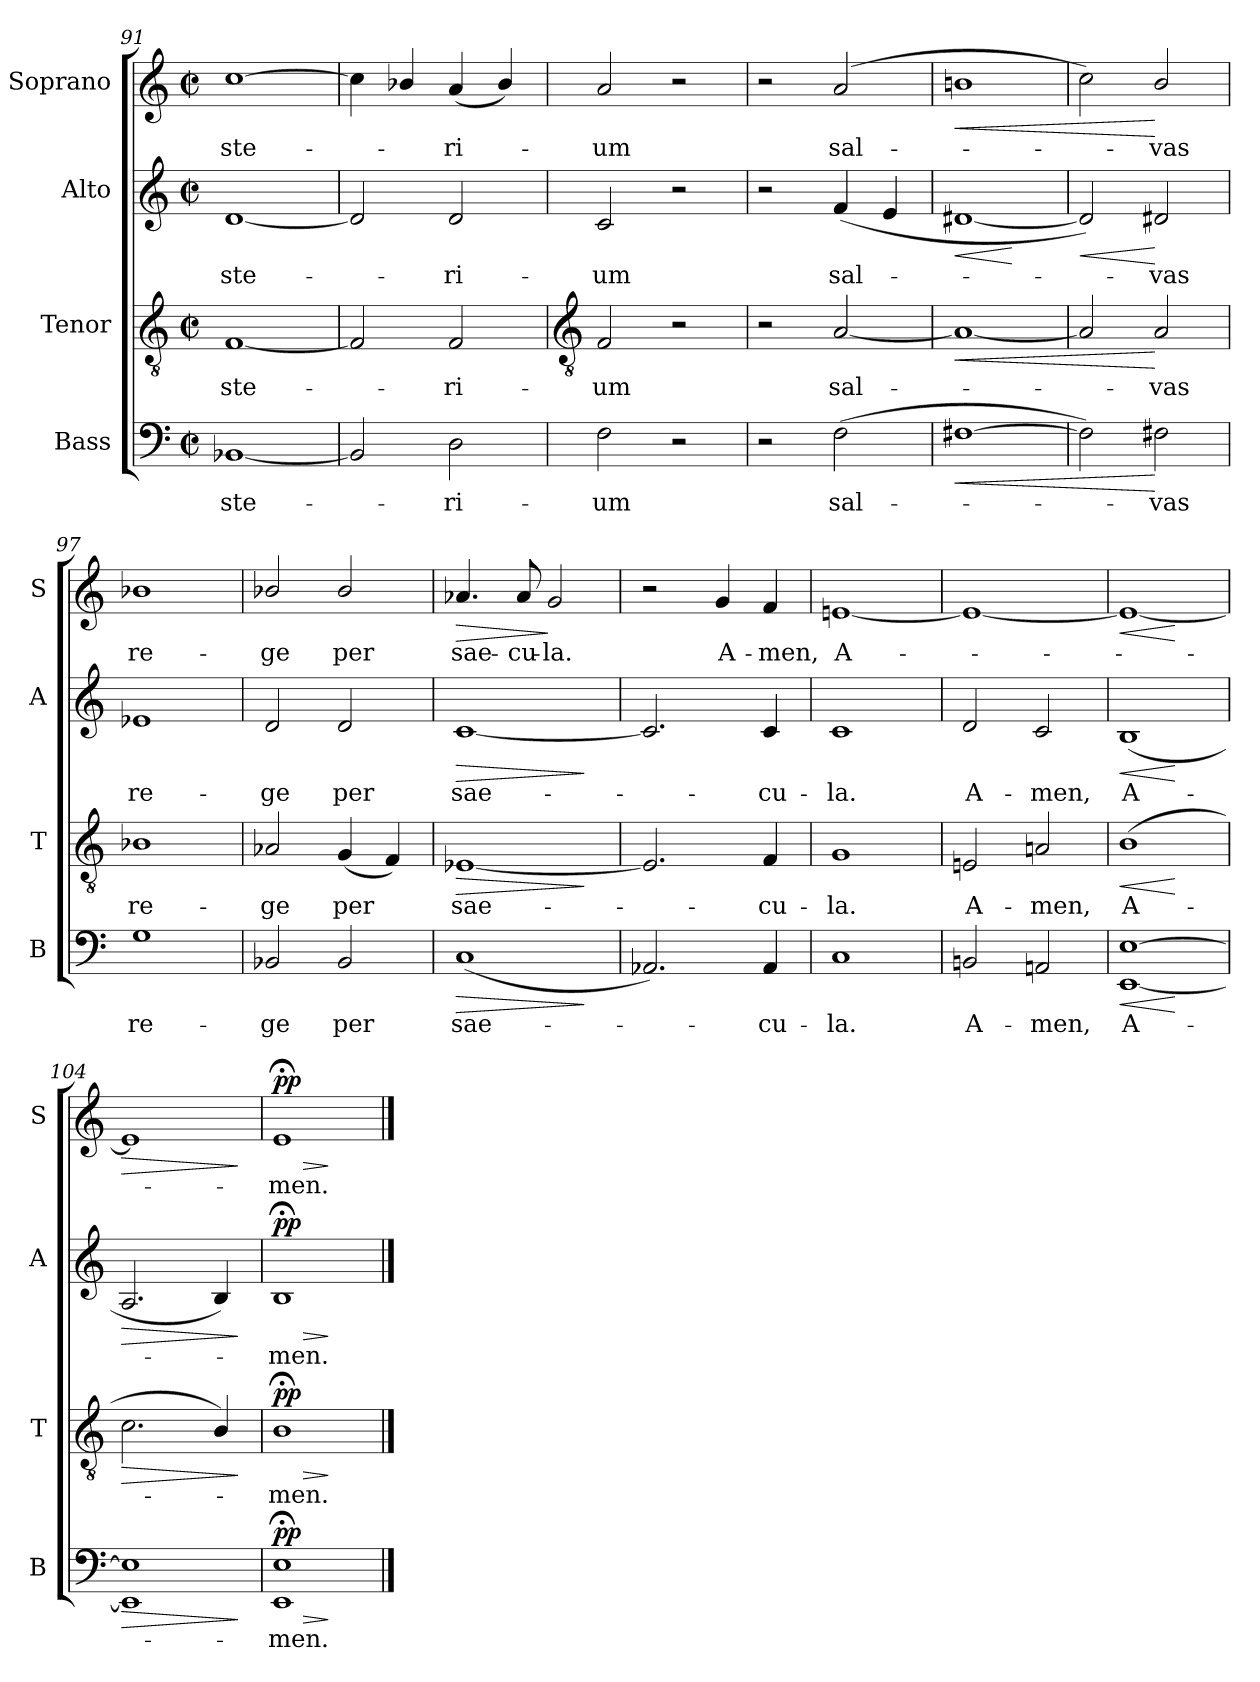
**kern	**text	**dynam	**kern	**text	**dynam	**kern	**text	**dynam	**kern	**text	**dynam
*part4	*part4	*part4	*part3	*part3	*part3	*part2	*part2	*part2	*part1	*part1	*part1
*staff4	*staff4	*staff4	*staff3	*staff3	*staff3	*staff2	*staff2	*staff2	*staff1	*staff1	*staff1
*I"Bass	*	*	*I"Tenor	*	*	*I"Alto	*	*	*I"Soprano	*	*
*I'B	*	*	*I'T	*	*	*I'A	*	*	*I'S	*	*
*clefF4	*	*	*clefGv2	*	*	*clefG2	*	*	*clefG2	*	*
*k[]	*	*	*k[]	*	*	*k[]	*	*	*k[]	*	*
*C:	*	*	*C:	*	*	*C:	*	*	*C:	*	*
*M2/2	*	*	*M2/2	*	*	*M2/2	*	*	*M2/2	*	*
*met(c|)	*	*	*met(c|)	*	*	*met(c|)	*	*	*met(c|)	*	*
=91	=91	=91	=91	=91	=91	=91	=91	=91	=91	=91	=91
!	!LO:LY:b	!	!	!LO:LY:b	!	!	!LO:LY:b	!	!	!LO:LY:b	!
[1BB-X	-ste-	.	[1F	-ste-	.	[1d	-ste-	.	[1cc	-ste-	.
=92	=92	=92	=92	=92	=92	=92	=92	=92	=92	=92	=92
2BB-]	.	.	2F]	.	.	2d]	.	.	4cc]	.	.
.	.	.	.	.	.	.	.	.	4b-X/	.	.
!	!LO:LY:b	!	!	!LO:LY:b	!	!	!LO:LY:b	!	!	!LO:LY:b	!
2D	ri-	.	2F	ri-	.	2d	ri-	.	(<4a	ri-	.
.	.	.	.	.	.	.	.	.	4b-/)	.	.
!!LO:LB:g=z
=93	=93	=93	=93	=93	=93	=93	=93	=93	=93	=93	=93
*	*	*	*clefGv2	*	*	*	*	*	*	*	*
!	!LO:LY:b	!	!	!LO:LY:b	!	!	!LO:LY:b	!	!	!LO:LY:b	!
2F	-um	.	2F	-um	.	2c	-um	.	2a	um	.
2r	.	.	2r	.	.	2r	.	.	2r	.	.
=94	=94	=94	=94	=94	=94	=94	=94	=94	=94	=94	=94
2r	.	.	2r	.	.	2r	.	.	2r	.	.
!	!LO:LY:b	!	!	!LO:LY:b	!	!	!LO:LY:b	!	!	!LO:LY:b	!
(>2F	sal-	.	[2A	sal-	.	(<4f	sal-	.	(>2a	sal-	.
.	.	.	.	.	.	4e	.	.	.	.	.
=95	=95	=95	=95	=95	=95	=95	=95	=95	=95	=95	=95
!	!	!LO:HP:b	!	!	!LO:HP:b	!	!	!LO:HP:b	!	!	!LO:HP:b
[1F#X	.	<	1A_	.	<	[1d#X	.	<	1bn	.	<
.	.	.	.	.	.	.	.	[	.	.	.
=96	=96	=96	=96	=96	=96	=96	=96	=96	=96	=96	=96
!	!	!	!	!	!	!	!	!LO:HP:b	!	!	!
2F#])	.	.	2A]	.	.	2d#])	.	<	2cc)	.	.
!	!LO:LY:b	!	!	!LO:LY:b	!	!	!LO:LY:b	!	!	!LO:LY:b	!
2F#X	vas	[	2A	vas	[	2d#X	vas	[	2b/	vas	[
=97	=97	=97	=97	=97	=97	=97	=97	=97	=97	=97	=97
!	!LO:LY:b	!	!	!LO:LY:b	!	!	!LO:LY:b	!	!	!LO:LY:b	!
1G	re-	.	1B-X	re-	.	1e-X	re-	.	1b-X	re-	.
=98	=98	=98	=98	=98	=98	=98	=98	=98	=98	=98	=98
!	!LO:LY:b	!	!	!LO:LY:b	!	!	!LO:LY:b	!	!	!LO:LY:b	!
2BB-X	-ge	.	2A-X	-ge	.	2d	-ge	.	2b-X/	-ge	.
!	!LO:LY:b	!	!	!LO:LY:b	!	!	!LO:LY:b	!	!	!LO:LY:b	!
2BB-	per	.	(<4G	per	.	2d	per	.	2b-/	per	.
.	.	.	4F)	.	.	.	.	.	.	.	.
=99	=99	=99	=99	=99	=99	=99	=99	=99	=99	=99	=99
!	!LO:LY:b	!LO:HP:b	!	!LO:LY:b	!LO:HP:b	!	!LO:LY:b	!LO:HP:b	!	!LO:LY:b	!LO:HP:b
(<1C	sae-	>	[1E-X	sae-	>	[1c	sae-	>	4.a-X	sae-	>
!	!	!	!	!	!	!	!	!	!	!LO:LY:b	!
.	.	.	.	.	.	.	.	.	8a-	-cu-	.
!	!	!	!	!	!	!	!	!	!	!LO:LY:b	!
.	.	.	.	.	.	.	.	.	2g	-la.	]
.	.	]	.	.	]	.	.	]	.	.	.
=100	=100	=100	=100	=100	=100	=100	=100	=100	=100	=100	=100
2.AA-X)	.	.	2.E-]	.	.	2.c]	.	.	2r	.	.
!	!	!	!	!	!	!	!	!	!	!LO:LY:b	!
.	.	.	.	.	.	.	.	.	4g	A-	.
!	!LO:LY:b	!	!	!LO:LY:b	!	!	!LO:LY:b	!	!	!LO:LY:b	!
4AA-	cu-	.	4F	cu-	.	4c	cu-	.	4f	-men,	.
=101	=101	=101	=101	=101	=101	=101	=101	=101	=101	=101	=101
!	!LO:LY:b	!	!	!LO:LY:b	!	!	!LO:LY:b	!	!	!LO:LY:b	!
1C	-la.	.	1G	-la.	.	1c	-la.	.	[1en	A-	.
=102	=102	=102	=102	=102	=102	=102	=102	=102	=102	=102	=102
!	!LO:LY:b	!	!	!LO:LY:b	!	!	!LO:LY:b	!	!	!	!
2BBn	A-	.	2En	A-	.	2d	A-	.	1e_	.	.
!	!LO:LY:b	!	!	!LO:LY:b	!	!	!LO:LY:b	!	!	!	!
2AAn	-men,	.	2An	-men,	.	2c	-men,	.	.	.	.
=103	=103	=103	=103	=103	=103	=103	=103	=103	=103	=103	=103
!	!LO:LY:b	!LO:HP:b	!	!LO:LY:b	!LO:HP:b	!	!LO:LY:b	!LO:HP:b	!	!	!LO:HP:b
[1EE [1E	A-	<	(>1B	A-	<	(<1B	A-	<	1e_	.	<
.	.	[	.	.	[	.	.	[	.	.	[
=104	=104	=104	=104	=104	=104	=104	=104	=104	=104	=104	=104
!	!	!LO:HP:b	!	!	!LO:HP:b	!	!	!LO:HP:b	!	!	!LO:HP:b
1EE] 1E]	.	>	2.c	.	>	2.A	.	>	1e]	.	>
.	.	.	4B/)	.	.	4B)	.	.	.	.	.
.	.	]	.	.	]	.	.	]	.	.	]
=105	=105	=105	=105	=105	=105	=105	=105	=105	=105	=105	=105
!	!LO:LY:b	!LO:HP:b	!	!LO:LY:b	!LO:HP:b	!	!LO:LY:b	!LO:HP:b	!	!LO:LY:b	!LO:HP:b
!	!	!LO:DY:n=1:b	!	!	!LO:DY:n=1:b	!	!	!LO:DY:n=1:b	!	!	!LO:DY:n=1:b
1EE;< 1E;<	men.	> pp	1B;<	men.	> pp	1B;<	men.	> pp	1e;<	men.	> pp
.	.	]	.	.	]	.	.	]	.	.	]
==	==	==	==	==	==	==	==	==	==	==	==
*-	*-	*-	*-	*-	*-	*-	*-	*-	*-	*-	*-
